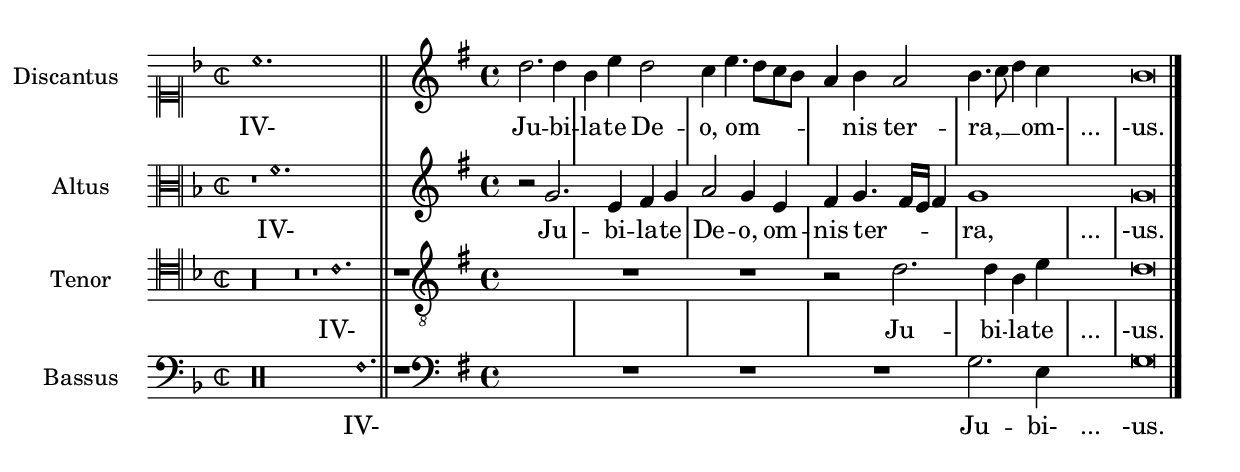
%% DO NOT EDIT this file manually; it is automatically
%% generated from LSR http://lsr.dsi.unimi.it
%% Make any changes in LSR itself, or in Documentation/snippets/new/ ,
%% and then run scripts/auxiliar/makelsr.py
%%
%% This file is in the public domain.
\version "2.14.0"

\header {
  lsrtags = "ancient-notation, template"

%% Translation of GIT committish: 8b93de6ce951b7b14bc7818f31019524295b990f
  texidoces = "
Al transcribir música mensural, es útil un «incipit» al compienzo
de la pieza para indicar la tonalidad y el tempo
originales. Aunque los músicos actuales están acostumbrados a las
barras de compás para reconocer con más facilidad los patrones
rítmicos, durante el período de la música mensural aún no se
habíen inventado las líneas divisorias; de hecho, la medida solía
cambiar a cada pocas notas. Como compromiso, a menudo las líneas
divisorias se imprimen entre los pentagramas en vez de hacerlo
encima de ellos.

"
  doctitlees = "Plantilla de notación de música antigua (transcripción moderna de música mensural)"


%% Translation of GIT committish: c3b519f0dd5ff0f8ccfc9a39ed1fe8df8b43741c
  texidocit = "
Quando si trascrive musica mensurale, può essere utile inserire all'inizio del
pezzo un incipit che indichi l'intonazione e il tempo originali. Le stanghette
di battuta, a cui i musicisti di oggi sono abituati e che aiutano a riconoscere
più velocemente gli schemi ritmici, durante l'epoca della musica mensurale non
erano ancora state introdotte; infatti il metro cambiava spesso ogni poche
note.  Come compromesso, le stanghette vengono spesso inserite tra i righi
invece che al loro interno.

"
  doctitleit = "Modello per notazione antica -- trascrizione moderna di musica mensurale"

%% Translation of GIT committish: 0a868be38a775ecb1ef935b079000cebbc64de40
  texidocde = "
Bei der Transkription von Mensuralmusik ist es oft erwünscht, ein
Incipit an den Anfang des Stückes zu stellen, damit klar ist, wie
Tempo und Schlüssel in der Originalnotation gesetzt waren. Während
heutzutage Musiker an Taktlinien gewöhnt sind, um Rhythmen schneller
zu erkennen, wurden diese in der Mensuralmusik nicht verwendet.
Tatsächlich ändern sich die Rhythmen auch oft alle paar Noten. Als
ein Kompromiss werden die Notenlinien nicht auf dem System, sondern
zwischen den Systemen geschrieben.
"

doctitlede = "Vorlage für Alte Notation -- moderne Transkription von Mensuralmusik"


%% Translation of GIT committish: bdfe3dc8175a2d7e9ea0800b5b04cfb68fe58a7a
  texidocfr = "
Lorsque l'on transcrit de la musique mensurale, un @emph{incipit} permet
d'indiquer la tonalité et le tempo d'origine.  Si les musiciens sont de
nos jours habitués aux barres de mesures qui présentent la structure
rythmique d'une œuvre, elles n'étaient pas en vigueur à l'époque où ces
pièces ont été composées, d'autant plus que la @qq{métrique} pouvait
changer au fil des notes.  Un compromis consiste à imprimer des barres
entre les portées plutôt que sur chacune d'elles.

"
  doctitlefr = "Exemples de notation ancienne -- transcription moderne de musique mensurale"

  texidoc = "
When transcribing mensural music, an incipit at the beginning of the
piece is useful to indicate the original key and tempo. While today
musicians are used to bar lines in order to faster recognize rhythmic
patterns, bar lines were not yet invented during the period of mensural
music; in fact, the meter often changed after every few notes. As a
compromise, bar lines are often printed between the staves rather than
on the staves.

"
  doctitle = "Ancient notation template -- modern transcription of mensural music"
} % begin verbatim

global = {
  \set Score.skipBars = ##t

  % incipit
  \once \override Score.SystemStartBracket #'transparent = ##t
   % Set tight spacing
  \override Score.SpacingSpanner #'spacing-increment = #1.0
  \key f \major
  \time 2/2
  \once \override Staff.TimeSignature #'style = #'neomensural
  \override Voice.NoteHead #'style = #'neomensural
  \override Voice.Rest #'style = #'neomensural
  \set Staff.printKeyCancellation = ##f
  \cadenzaOn % turn off bar lines
  \skip 1*10
  \once \override Staff.BarLine #'transparent = ##f
  \bar "||"
  \skip 1*1 % need this extra \skip such that clef change comes
            % after bar line
  \bar ""

  % main
  \cadenzaOff % turn bar lines on again
  \once \override Staff.Clef #'full-size-change = ##t
  \set Staff.forceClef = ##t
  \key g \major
  \time 4/4
  \override Voice.NoteHead #'style = #'default
  \override Voice.Rest #'style = #'default

  % Setting printKeyCancellation back to #t must not
  % occur in the first bar after the incipit.  Dto. for forceClef.
  % Therefore, we need an extra \skip.
  \skip 1*1
  \set Staff.printKeyCancellation = ##t
  \set Staff.forceClef = ##f

  \skip 1*7 % the actual music

  % let finis bar go through all staves
  \override Staff.BarLine #'transparent = ##f

  % finis bar
  \bar "|."
}

discantusNotes = {
  \transpose c' c'' {
    \set Staff.instrumentName = #"Discantus  "

    % incipit
    \clef "neomensural-c1"
    c'1. s2   % two bars
    \skip 1*8 % eight bars
    \skip 1*1 % one bar

    % main
    \clef "treble"
    d'2. d'4 |
    b e' d'2 |
    c'4 e'4.( d'8 c' b |
    a4) b a2 |
    b4.( c'8 d'4) c'4 |
    \once \override NoteHead #'transparent = ##t c'1 |
    b\breve |
  }
}

discantusLyrics = \lyricmode {
  % incipit
  IV-

  % main
  Ju -- bi -- |
  la -- te De -- |
  o, om --
  nis ter -- |
  ra, __ om- |
  "..." |
  -us. |
}

altusNotes = {
  \transpose c' c'' {
    \set Staff.instrumentName = #"Altus  "

    % incipit
    \clef "neomensural-c3"
    r1        % one bar
    f1. s2    % two bars
    \skip 1*7 % seven bars
    \skip 1*1 % one bar

    % main
    \clef "treble"
    r2 g2. e4 fis g | % two bars
    a2 g4 e |
    fis g4.( fis16 e fis4) |
    g1 |
    \once \override NoteHead #'transparent = ##t g1 |
    g\breve |
  }
}

altusLyrics = \lyricmode {
  % incipit
  IV-

  % main
  Ju -- bi -- la -- te | % two bars
  De -- o, om -- |
  nis ter -- ra, |
  "..." |
  -us. |
}

tenorNotes = {
  \transpose c' c' {
    \set Staff.instrumentName = #"Tenor  "

    % incipit
    \clef "neomensural-c4"
    r\longa   % four bars
    r\breve   % two bars
    r1        % one bar
    c'1. s2   % two bars
    \skip 1*1 % one bar
    \skip 1*1 % one bar

    % main
    \clef "treble_8"
    R1 |
    R1 |
    R1 |
    r2 d'2. d'4 b e' | % two bars
    \once \override NoteHead #'transparent = ##t e'1 |
    d'\breve |
  }
}

tenorLyrics = \lyricmode {
  % incipit
  IV-

  % main
  Ju -- bi -- la -- te | % two bars
  "..." |
  -us. |
}

bassusNotes = {
  \transpose c' c' {
    \set Staff.instrumentName = #"Bassus  "

    % incipit
    \clef "bass"
    r\maxima  % eight bars
    f1. s2    % two bars
    \skip 1*1 % one bar

    % main
    \clef "bass"
    R1 |
    R1 |
    R1 |
    R1 |
    g2. e4 |
    \once \override NoteHead #'transparent = ##t e1 |
    g\breve |
  }
}

bassusLyrics = \lyricmode {
  % incipit
  IV-

  % main
  Ju -- bi- |
  "..." |
  -us. |
}

\score {
  \new StaffGroup = choirStaff <<
    \new Voice =
      "discantusNotes" << \global \discantusNotes >>
    \new Lyrics =
      "discantusLyrics" \lyricsto discantusNotes { \discantusLyrics }
    \new Voice =
      "altusNotes" << \global \altusNotes >>
    \new Lyrics =
      "altusLyrics" \lyricsto altusNotes { \altusLyrics }
    \new Voice =
      "tenorNotes" << \global \tenorNotes >>
    \new Lyrics =
      "tenorLyrics" \lyricsto tenorNotes { \tenorLyrics }
    \new Voice =
      "bassusNotes" << \global \bassusNotes >>
    \new Lyrics =
      "bassusLyrics" \lyricsto bassusNotes { \bassusLyrics }
  >>
  \layout {
    \context {
      \Score

      % no bars in staves
      \override BarLine #'transparent = ##t

      % incipit should not start with a start delimiter
      \remove "System_start_delimiter_engraver"
    }
    \context {
      \Voice

      % no slurs
      \override Slur #'transparent = ##t

      % The command below can be commented out in
      % short scores, but especially for large scores you
      % will typically yield better line breaking and improve
      % overall spacing if you do not comment the command out.

      \remove "Forbid_line_break_engraver"
    }
  }
}
